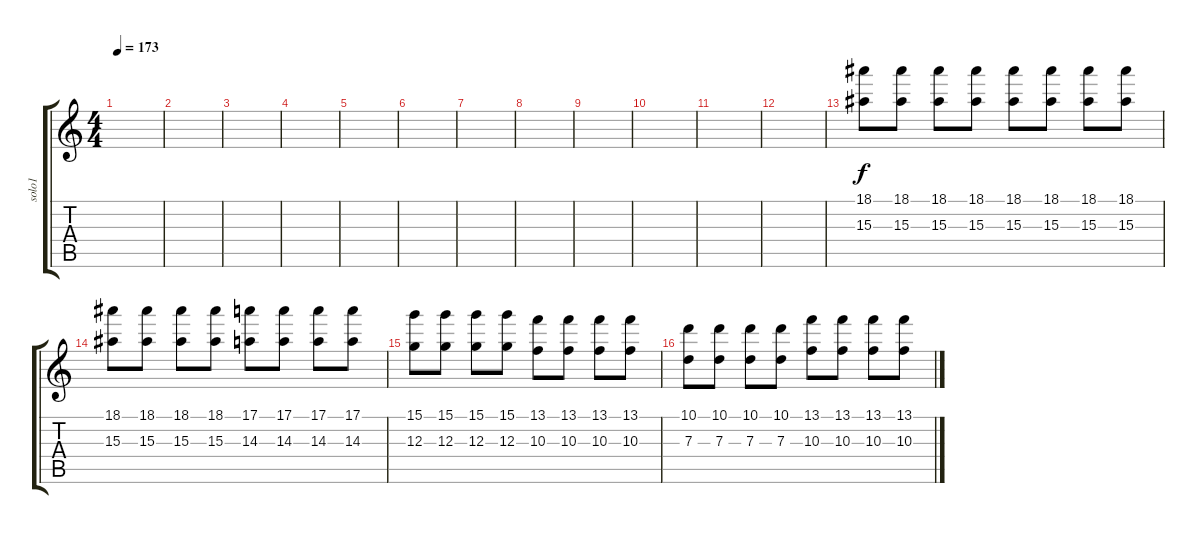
\track ("solo1" "solo1") {instrument distortionguitar}
\staff {score tabs}
\tuning (E4 B3 G3 D3 A2 E2) {hide}
\ts (4 4)
\tempo 173
\clef g2
\ks c
|
|
|
|
|
|
|
|
|
|
|
|
(18.1 15.3).8 (18.1 15.3).8 (18.1 15.3).8 (18.1 15.3).8 (18.1 15.3).8 (18.1 15.3).8 (18.1 15.3).8 (18.1 15.3).8 |
(18.1 15.3).8 (18.1 15.3).8 (18.1 15.3).8 (18.1 15.3).8 (17.1 14.3).8 (17.1 14.3).8 (17.1 14.3).8 (17.1 14.3).8 |
(15.1 12.3).8 (15.1 12.3).8 (15.1 12.3).8 (15.1 12.3).8 (13.1 10.3).8 (13.1 10.3).8 (13.1 10.3).8 (13.1 10.3).8 |
(10.1 7.3).8 (10.1 7.3).8 (10.1 7.3).8 (10.1 7.3).8 (13.1 10.3).8 (13.1 10.3).8 (13.1 10.3).8 (13.1 10.3).8
